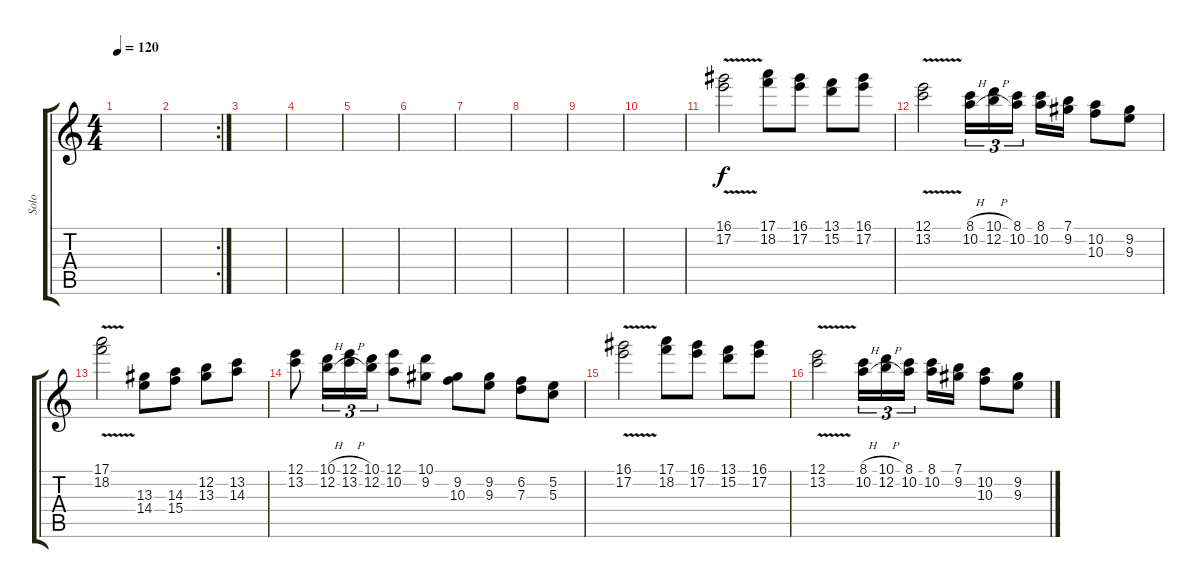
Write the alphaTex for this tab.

\track ("Solo" "Solo") {instrument overdrivenguitar}
\staff {score tabs}
\tuning (E4 B3 G3 D3 A2 E2) {hide}
\ts (4 4)
\tempo 120
\clef g2
\ks c
|
\rc 2
|
|
|
|
|
|
|
|
|
(16.1{v} 17.2{v}).2 (17.1 18.2).8 (16.1 17.2).8 (13.1 15.2).8 (16.1 17.2).8 |
(12.1{v} 13.2{v}).2 (8.1{h} 10.2{h}).16{tu (3 2)} (10.1{h} 12.2{h}).16{tu (3 2)} (8.1 10.2).16{tu (3 2)} (8.1 10.2).16 (7.1 9.2).16 (10.2 10.3).8 (9.2 9.3).8 |
(17.1{v} 18.2{v}).2 (13.3 14.4).8 (14.3 15.4).8 (12.2 13.3).8 (13.2 14.3).8 |
(12.1 13.2).8 (10.1{h} 12.2{h}).16{tu (3 2)} (12.1{h} 13.2{h}).16{tu (3 2)} (10.1 12.2).16{tu (3 2)} (12.1 10.2).8 (10.1 9.2).8 (9.2 10.3).8 (9.2 9.3).8 (6.2 7.3).8 (5.2 5.3).8 |
(16.1{v} 17.2{v}).2 (17.1 18.2).8 (16.1 17.2).8 (13.1 15.2).8 (16.1 17.2).8 |
(12.1{v} 13.2{v}).2 (8.1{h} 10.2{h}).16{tu (3 2)} (10.1{h} 12.2{h}).16{tu (3 2)} (8.1 10.2).16{tu (3 2)} (8.1 10.2).16 (7.1 9.2).16 (10.2 10.3).8 (9.2 9.3).8
